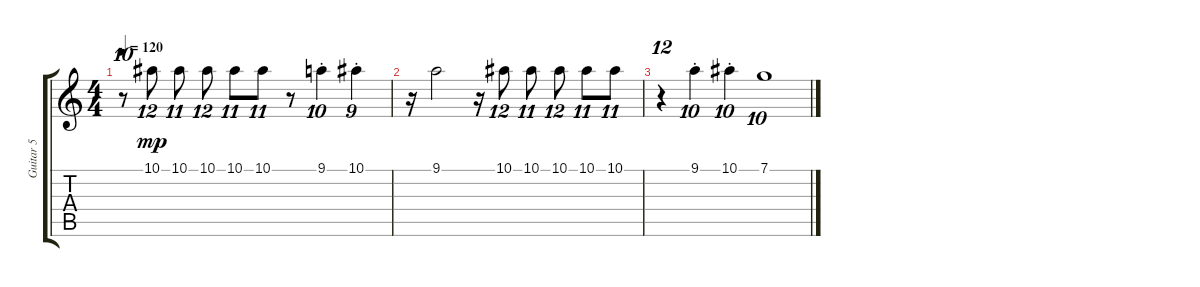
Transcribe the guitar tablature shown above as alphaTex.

\track ("Guitar 5" "Guitar 5") {instrument electricguitarclean}
\staff {score tabs}
\tuning (C4 G3 Eb3 Bb2 F2 C2) {hide}
\ts (4 4)
\tempo 120
\clef g2
\ks c
r.8{tu (10 8) dy mp} 10.1.8{tu (12 8)} 10.1.8{tu (11 8)} 10.1.8{tu (12 8)} 10.1.8{tu (11 8)} 10.1.8{tu (11 8)} r.8 9.1{st}.4{tu (10 8)} 10.1{st}.4{tu (9 8)} |
r.16 9.1.2 r.16 10.1.8{tu (12 8)} 10.1.8{tu (11 8)} 10.1.8{tu (12 8)} 10.1.8{tu (11 8)} 10.1.8{tu (11 8)} |
r.4{tu (12 8)} 9.1{st}.4{tu (10 8)} 10.1{st}.4{tu (10 8)} 7.1.1{tu (10 8)}
